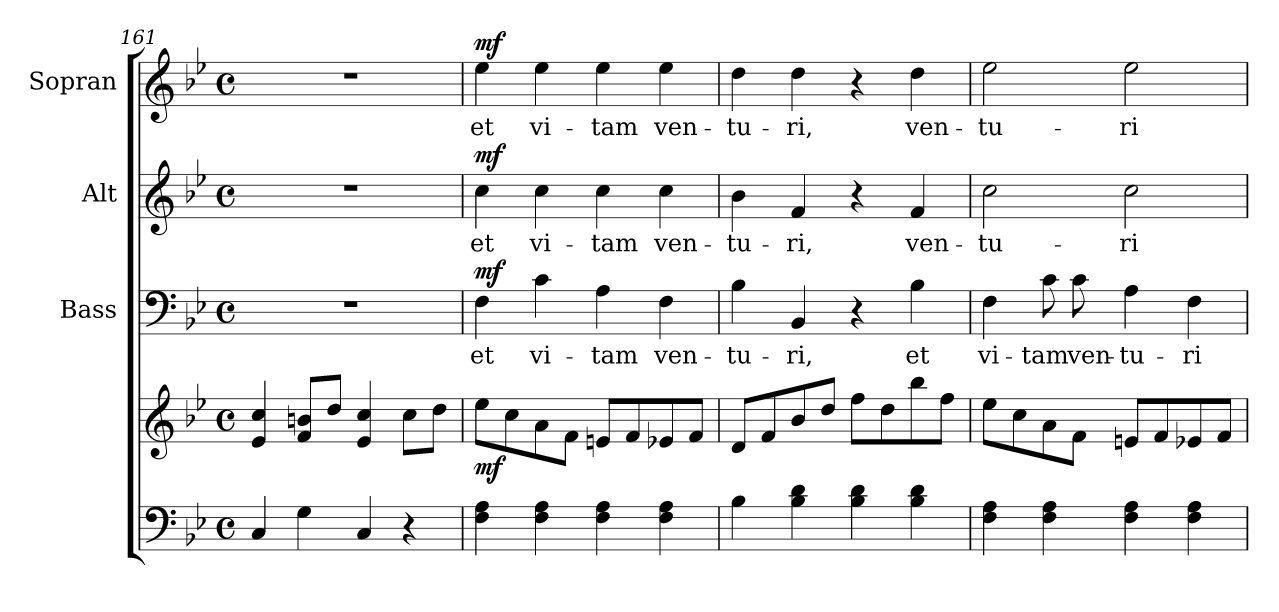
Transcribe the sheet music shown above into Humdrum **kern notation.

**kern	**kern	**dynam	**kern	**text	**dynam	**kern	**text	**dynam	**kern	**text	**dynam
*part4	*part4	*part4	*part3	*part3	*part3	*part2	*part2	*part2	*part1	*part1	*part1
*staff5	*staff4	*staff4/5	*staff3	*staff3	*staff3	*staff2	*staff2	*staff2	*staff1	*staff1	*staff1
*	*	*	*I"Bass	*	*	*I"Alt	*	*	*I"Sopran	*	*
*	*	*	*I'B.	*	*	*I'A.	*	*	*I'S.	*	*
*clefF4	*clefG2	*	*clefF4	*	*	*clefG2	*	*	*clefG2	*	*
*k[b-e-]	*k[b-e-]	*	*k[b-e-]	*	*	*k[b-e-]	*	*	*k[b-e-]	*	*
*B-:	*B-:	*	*B-:	*	*	*B-:	*	*	*B-:	*	*
*M4/4	*M4/4	*	*M4/4	*	*	*M4/4	*	*	*M4/4	*	*
*met(c)	*met(c)	*	*met(c)	*	*	*met(c)	*	*	*met(c)	*	*
=161	=161	=161	=161	=161	=161	=161	=161	=161	=161	=161	=161
4C/	4e-/ 4cc/	.	1r	.	.	1r	.	.	1r	.	.
4G\	8f/ 8bn/L	.	.	.	.	.	.	.	.	.	.
.	8dd/J	.	.	.	.	.	.	.	.	.	.
4C/	4e-/ 4cc/	.	.	.	.	.	.	.	.	.	.
4r	8cc\L	.	.	.	.	.	.	.	.	.	.
.	8dd\J	.	.	.	.	.	.	.	.	.	.
=162	=162	=162	=162	=162	=162	=162	=162	=162	=162	=162	=162
!	!	!LO:DY:b	!	!LO:LY:b	!LO:DY:a	!	!LO:LY:b	!LO:DY:a	!	!LO:LY:b	!LO:DY:a
4F\ 4A\	8ee-\L	mf	4F\	et	mf	4cc\	et	mf	4ee-\	et	mf
.	8cc\	.	.	.	.	.	.	.	.	.	.
!	!	!	!	!LO:LY:b	!	!	!LO:LY:b	!	!	!LO:LY:b	!
4F\ 4A\	8a\	.	4c\	vi-	.	4cc\	vi-	.	4ee-\	vi-	.
.	8f\J	.	.	.	.	.	.	.	.	.	.
!	!	!	!	!LO:LY:b	!	!	!LO:LY:b	!	!	!LO:LY:b	!
4F\ 4A\	8en/L	.	4A\	-tam	.	4cc\	-tam	.	4ee-\	-tam	.
.	8f/	.	.	.	.	.	.	.	.	.	.
!	!	!	!	!LO:LY:b	!	!	!LO:LY:b	!	!	!LO:LY:b	!
4F\ 4A\	8e-X/	.	4F\	ven-	.	4cc\	ven-	.	4ee-\	ven-	.
.	8f/J	.	.	.	.	.	.	.	.	.	.
=163	=163	=163	=163	=163	=163	=163	=163	=163	=163	=163	=163
!	!	!	!	!LO:LY:b	!	!	!LO:LY:b	!	!	!LO:LY:b	!
4B-\	8d/L	.	4B-\	-tu-	.	4b-\	-tu-	.	4dd\	-tu-	.
.	8f/	.	.	.	.	.	.	.	.	.	.
!	!	!	!	!LO:LY:b	!	!	!LO:LY:b	!	!	!LO:LY:b	!
4B-\ 4d\	8b-/	.	4BB-/	-ri,	.	4f/	-ri,	.	4dd\	-ri,	.
.	8dd/J	.	.	.	.	.	.	.	.	.	.
4B-\ 4d\	8ff\L	.	4r	.	.	4r	.	.	4r	.	.
.	8dd\	.	.	.	.	.	.	.	.	.	.
!	!	!	!	!LO:LY:b	!	!	!LO:LY:b	!	!	!LO:LY:b	!
4B-\ 4d\	8bb-\	.	4B-\	et	.	4f/	ven-	.	4dd\	ven-	.
.	8ff\J	.	.	.	.	.	.	.	.	.	.
=164	=164	=164	=164	=164	=164	=164	=164	=164	=164	=164	=164
!	!	!	!	!LO:LY:b	!	!	!LO:LY:b	!	!	!LO:LY:b	!
4F\ 4A\	8ee-\L	.	4F\	vi-	.	2cc\	-tu-	.	2ee-\	-tu-	.
.	8cc\	.	.	.	.	.	.	.	.	.	.
!	!	!	!	!LO:LY:b	!	!	!	!	!	!	!
4F\ 4A\	8a\	.	8c\	-tam	.	.	.	.	.	.	.
!	!	!	!	!LO:LY:b	!	!	!	!	!	!	!
.	8f\J	.	8c\	ven-	.	.	.	.	.	.	.
!	!	!	!	!LO:LY:b	!	!	!LO:LY:b	!	!	!LO:LY:b	!
4F\ 4A\	8en/L	.	4A\	-tu-	.	2cc\	-ri	.	2ee-\	-ri	.
.	8f/	.	.	.	.	.	.	.	.	.	.
!	!	!	!	!LO:LY:b	!	!	!	!	!	!	!
4F\ 4A\	8e-X/	.	4F\	-ri	.	.	.	.	.	.	.
.	8f/J	.	.	.	.	.	.	.	.	.	.
=	=	=	=	=	=	=	=	=	=	=	=
*-	*-	*-	*-	*-	*-	*-	*-	*-	*-	*-	*-
